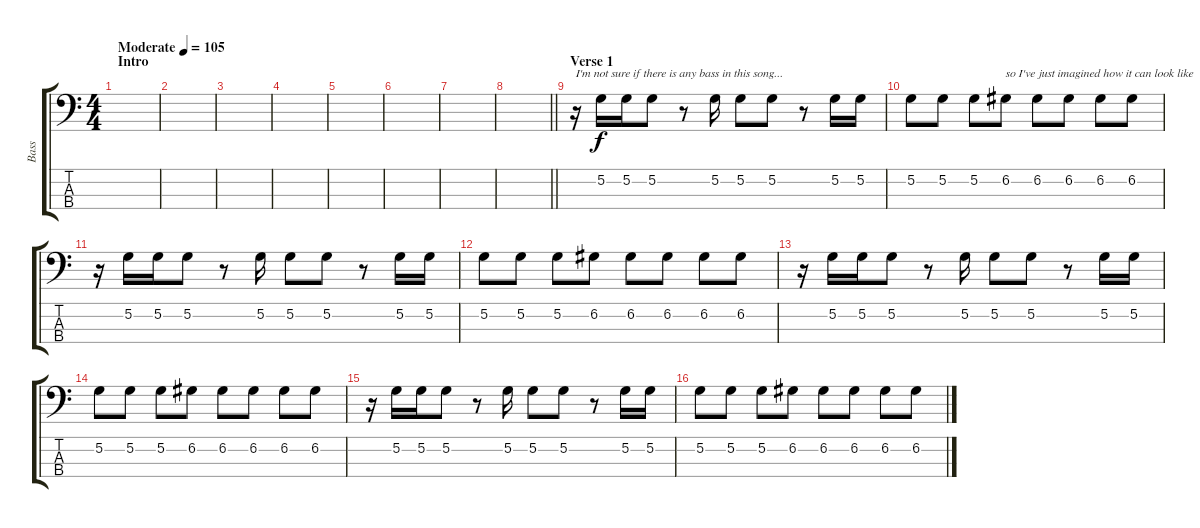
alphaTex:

\track ("Bass" "Bass") {instrument electricbassfinger}
\staff {score tabs}
\tuning (G2 D2 A1 E1) {hide}
\ts (4 4)
\section ("" "Intro")
\tempo (105 "Moderate")
\clef f4
\ks c
|
|
|
|
|
|
|
\barLineRight lightlight
|
\section ("" "Verse 1")
r.16{txt "I'm not sure if there is any bass in this song..."} 5.2.16 5.2.16 5.2.8 r.8 5.2.16 5.2.8 5.2.8 r.8 5.2.16 5.2.16 |
5.2.8 5.2.8 5.2.8 6.2.8{txt "so I've just imagined how it can look like"} 6.2.8 6.2.8 6.2.8 6.2.8 |
r.16 5.2.16 5.2.16 5.2.8 r.8 5.2.16 5.2.8 5.2.8 r.8 5.2.16 5.2.16 |
5.2.8 5.2.8 5.2.8 6.2.8 6.2.8 6.2.8 6.2.8 6.2.8 |
r.16 5.2.16 5.2.16 5.2.8 r.8 5.2.16 5.2.8 5.2.8 r.8 5.2.16 5.2.16 |
5.2.8 5.2.8 5.2.8 6.2.8 6.2.8 6.2.8 6.2.8 6.2.8 |
r.16 5.2.16 5.2.16 5.2.8 r.8 5.2.16 5.2.8 5.2.8 r.8 5.2.16 5.2.16 |
5.2.8 5.2.8 5.2.8 6.2.8 6.2.8 6.2.8 6.2.8 6.2.8
